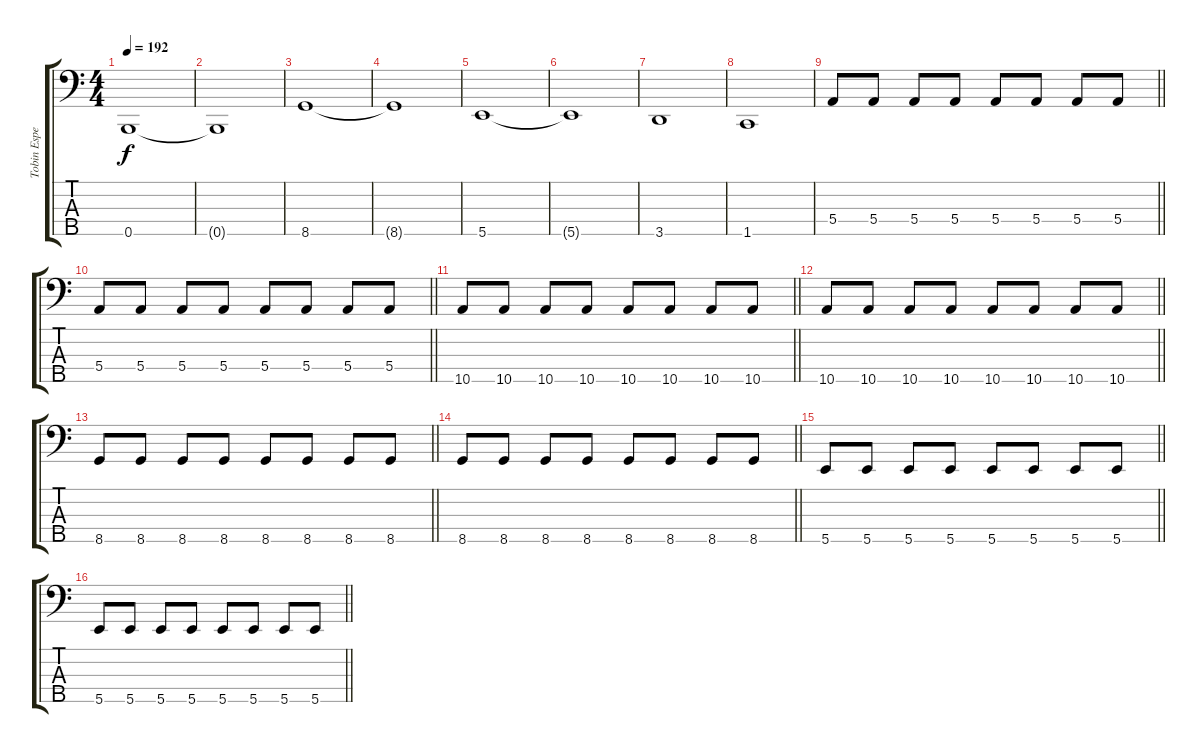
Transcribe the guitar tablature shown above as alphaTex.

\track ("Tobin Esperance" "Tobin Espe") {instrument electricbassfinger}
\staff {score tabs}
\tuning (G2 D2 A1 E1 B0) {hide}
\ts (4 4)
\tempo 192
\clef f4
\ks c
0.5.1{dy f} |
0.5{t}.1 |
8.5.1 |
8.5{t}.1 |
5.5.1 |
5.5{t}.1 |
3.5.1 |
1.5.1 |
\barLineRight lightlight
5.4.8 5.4.8 5.4.8 5.4.8 5.4.8 5.4.8 5.4.8 5.4.8 |
\barLineRight lightlight
5.4.8 5.4.8 5.4.8 5.4.8 5.4.8 5.4.8 5.4.8 5.4.8 |
\barLineRight lightlight
10.5.8 10.5.8 10.5.8 10.5.8 10.5.8 10.5.8 10.5.8 10.5.8 |
\barLineRight lightlight
10.5.8 10.5.8 10.5.8 10.5.8 10.5.8 10.5.8 10.5.8 10.5.8 |
\barLineRight lightlight
8.5.8 8.5.8 8.5.8 8.5.8 8.5.8 8.5.8 8.5.8 8.5.8 |
\barLineRight lightlight
8.5.8 8.5.8 8.5.8 8.5.8 8.5.8 8.5.8 8.5.8 8.5.8 |
\barLineRight lightlight
5.5.8 5.5.8 5.5.8 5.5.8 5.5.8 5.5.8 5.5.8 5.5.8 |
\barLineRight lightlight
5.5.8 5.5.8 5.5.8 5.5.8 5.5.8 5.5.8 5.5.8 5.5.8
